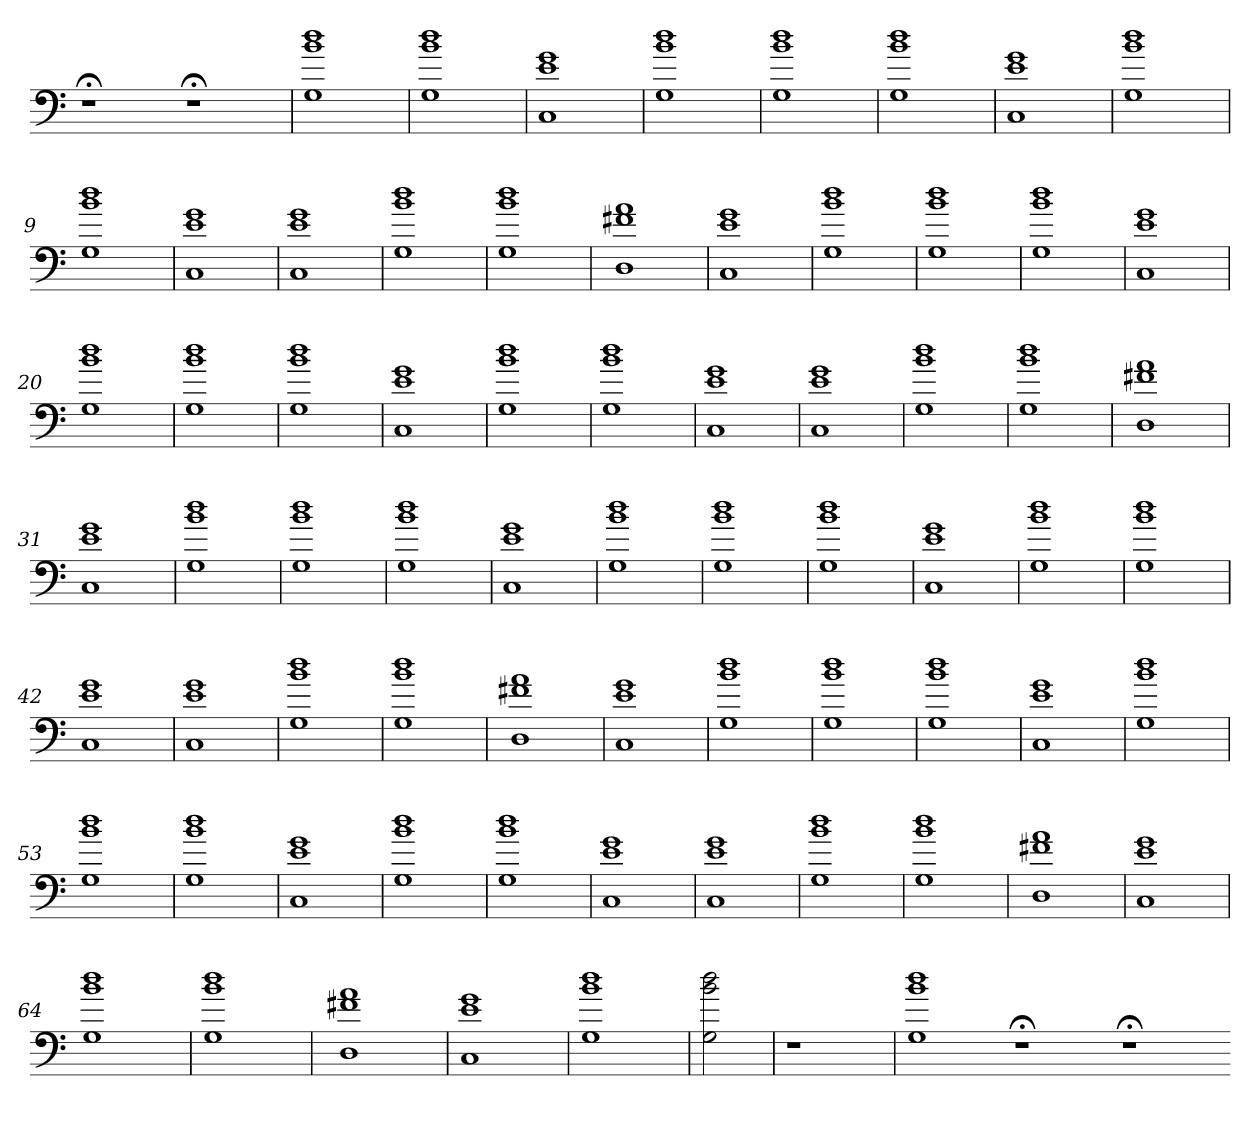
**kern
*part1
*staff1
=
1r;<
1r;<
=1
1G 1b 1dd
=2
1G 1b 1dd
=3
1C 1e 1g
=4
1G 1b 1dd
=5
1G 1b 1dd
=6
1G 1b 1dd
=7
1C 1e 1g
=8
1G 1b 1dd
=9
1G 1b 1dd
=10
1C 1e 1g
=11
1C 1e 1g
=12
1G 1b 1dd
=13
1G 1b 1dd
=14
1D 1f#X 1a
=15
1C 1e 1g
=16
1G 1b 1dd
=17
1G 1b 1dd
=18
1G 1b 1dd
=19
1C 1e 1g
=20
1G 1b 1dd
=21
1G 1b 1dd
=22
1G 1b 1dd
=23
1C 1e 1g
=24
1G 1b 1dd
=25
1G 1b 1dd
=26
1C 1e 1g
=27
1C 1e 1g
=28
1G 1b 1dd
=29
1G 1b 1dd
=30
1D 1f#X 1a
=31
1C 1e 1g
=32
1G 1b 1dd
=33
1G 1b 1dd
=34
1G 1b 1dd
=35
1C 1e 1g
=36
1G 1b 1dd
=37
1G 1b 1dd
=38
1G 1b 1dd
=39
1C 1e 1g
=40
1G 1b 1dd
=41
1G 1b 1dd
=42
1C 1e 1g
=43
1C 1e 1g
=44
1G 1b 1dd
=45
1G 1b 1dd
=46
1D 1f#X 1a
=47
1C 1e 1g
=48
1G 1b 1dd
=49
1G 1b 1dd
=50
1G 1b 1dd
=51
1C 1e 1g
=52
1G 1b 1dd
=53
1G 1b 1dd
=54
1G 1b 1dd
=55
1C 1e 1g
=56
1G 1b 1dd
=57
1G 1b 1dd
=58
1C 1e 1g
=59
1C 1e 1g
=60
1G 1b 1dd
=61
1G 1b 1dd
=62
1D 1f#X 1a
=63
1C 1e 1g
=64
1G 1b 1dd
=65
1G 1b 1dd
=66
1D 1f#X 1a
=67
1C 1e 1g
=68
1G 1b 1dd
=69
2G 2b 2dd
=70
1r
=71
1G 1b 1dd
1r;<
1r;<
=-
*-
